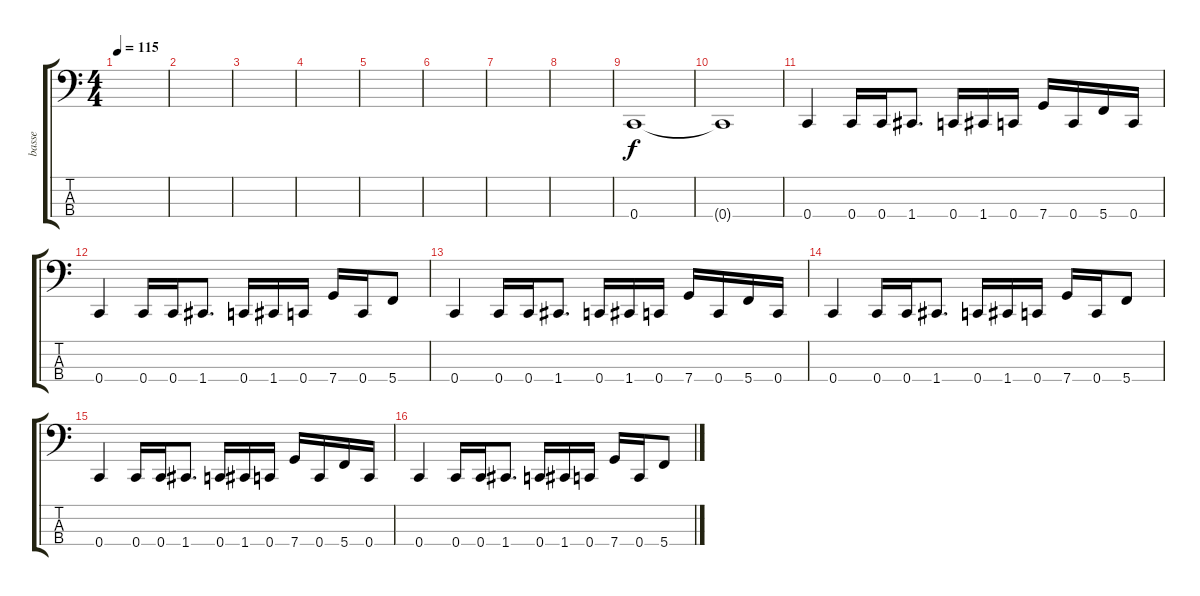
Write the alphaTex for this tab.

\track ("basse" "basse") {instrument electricbassfinger}
\staff {score tabs}
\tuning (F2 C2 G1 C1) {hide}
\ts (4 4)
\tempo 115
\clef f4
\ks c
|
|
|
|
|
|
|
|
0.4.1 |
0.4{t}.1 |
0.4.4 0.4.16 0.4.16 1.4.8{d} 0.4.16 1.4.16 0.4.16 7.4.16 0.4.16 5.4.16 0.4.16 |
0.4.4 0.4.16 0.4.16 1.4.8{d} 0.4.16 1.4.16 0.4.16 7.4.16 0.4.16 5.4.8 |
0.4.4 0.4.16 0.4.16 1.4.8{d} 0.4.16 1.4.16 0.4.16 7.4.16 0.4.16 5.4.16 0.4.16 |
0.4.4 0.4.16 0.4.16 1.4.8{d} 0.4.16 1.4.16 0.4.16 7.4.16 0.4.16 5.4.8 |
0.4.4 0.4.16 0.4.16 1.4.8{d} 0.4.16 1.4.16 0.4.16 7.4.16 0.4.16 5.4.16 0.4.16 |
0.4.4 0.4.16 0.4.16 1.4.8{d} 0.4.16 1.4.16 0.4.16 7.4.16 0.4.16 5.4.8
